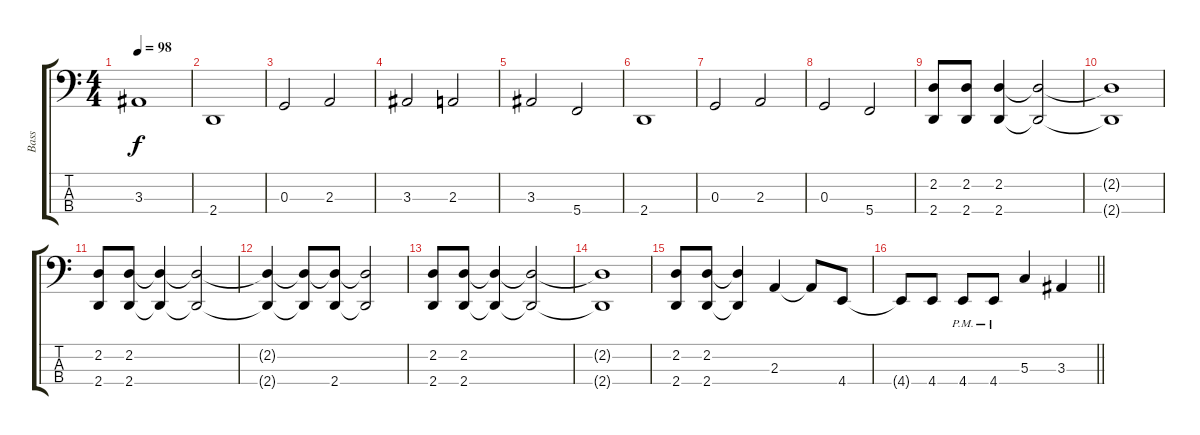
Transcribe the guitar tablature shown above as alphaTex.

\track ("Bass" "Bass") {instrument slapbass1}
\staff {score tabs}
\tuning (F2 C2 G1 C1) {hide}
\ts (4 4)
\tempo 98
\clef f4
\ks c
3.3.1{dy f} |
2.4.1 |
0.3.2 2.3.2 |
3.3.2 2.3.2 |
3.3.2 5.4.2 |
2.4.1 |
0.3.2 2.3.2 |
0.3.2 5.4.2 |
(2.2 2.4).8 (2.2 2.4).8 (2.2 2.4).4 (2.2{t} 2.4{t}).2 |
(2.2{t} 2.4{t}).1 |
(2.2 2.4).8 (2.2 2.4).8 (2.2{t} 2.4{t}).4 (2.2{t} 2.4{t}).2 |
(2.2{t} 2.4{t}).4 (2.2{t} 2.4{t}).8 (2.2{t} 2.4).8 (2.2{t} 2.4{t}).2 |
(2.2 2.4).8 (2.2 2.4).8 (2.2{t} 2.4{t}).4 (2.2{t} 2.4{t}).2 |
(2.2{t} 2.4{t}).1 |
(2.2 2.4).8 (2.2 2.4).8 (2.2{t} 2.4{t}).4 2.3.4 2.3{t}.8 4.4.8 |
\barLineRight lightlight
4.4{t}.8 4.4.8 4.4{pm}.8 4.4{pm}.8 5.3.4 3.3.4
